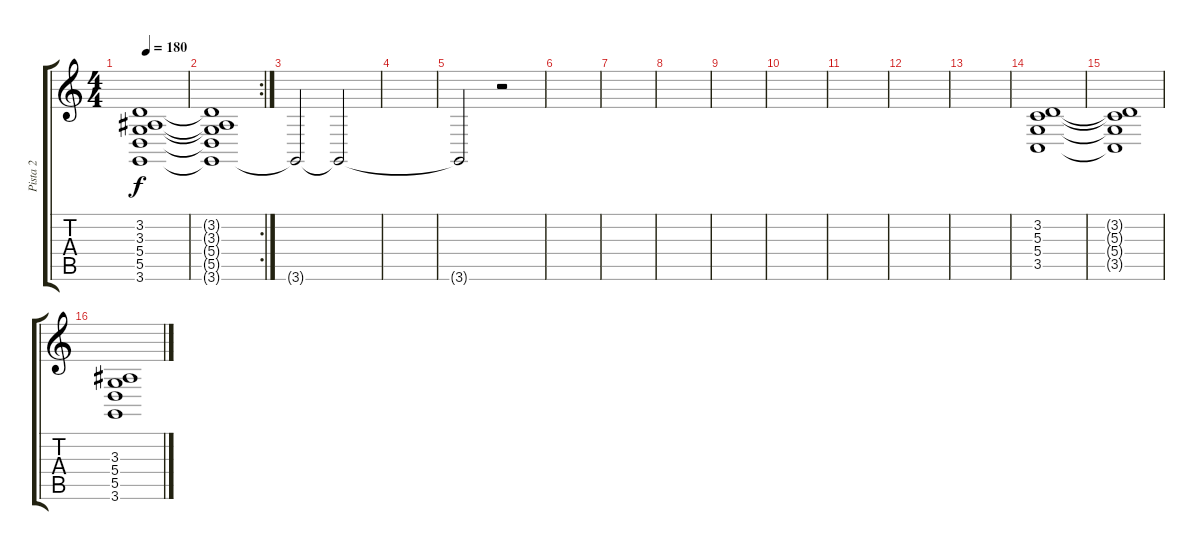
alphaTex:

\track ("Pista 2" "Pista 2") {instrument synthstrings2}
\staff {score tabs}
\tuning (E4 B3 G3 D3 A2 E2) {hide}
\ts (4 4)
\tempo 180
\clef g2
\ks c
(3.2 3.3 5.4 5.5 3.6).1{dy f} |
\rc 2
(3.2{t} 3.3{t} 5.4{t} 5.5{t} 3.6{t}).1 |
3.6{t}.2 3.6{t}.2 |
|
3.6{t}.2 r.2 |
|
|
|
|
|
|
|
|
(3.2 5.3 5.4 3.5).1 |
(3.2{t} 5.3{t} 5.4{t} 3.5{t}).1 |
(3.3 5.4 5.5 3.6).1
